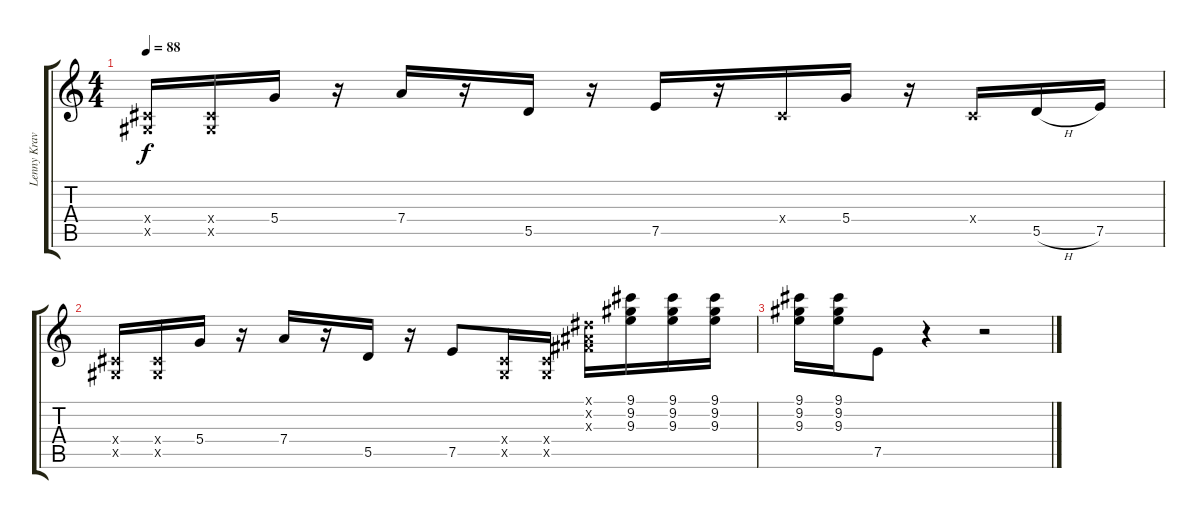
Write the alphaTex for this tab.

\track ("Lenny Kravitz" "Lenny Krav") {instrument overdrivenguitar}
\staff {score tabs}
\tuning (E4 B3 G3 D3 A2 E2) {hide}
\ts (4 4)
\tempo 88
\clef g2
\ks c
(-1.4{x} -1.5{x}).16{dy f} (-1.4{x} -1.5{x}).16 5.4.16 r.16 7.4.16 r.16 5.5.16 r.16 7.5.16 r.16 -1.4{x}.16 5.4.16 r.16 -1.4{x}.16 5.5{h}.16 7.5.16 |
(-1.4{x} -1.5{x}).16 (-1.4{x} -1.5{x}).16 5.4.16 r.16 7.4.16 r.16 5.5.16 r.16 7.5.8 (-1.4{x} -1.5{x}).16 (-1.4{x} -1.5{x}).16 (-1.1{x} -1.2{x} -1.3{x}).16 (9.1 9.2 9.3).16 (9.1 9.2 9.3).16 (9.1 9.2 9.3).16 |
(9.1 9.2 9.3).16 (9.1 9.2 9.3).16 7.5.8 r.4 r.2
